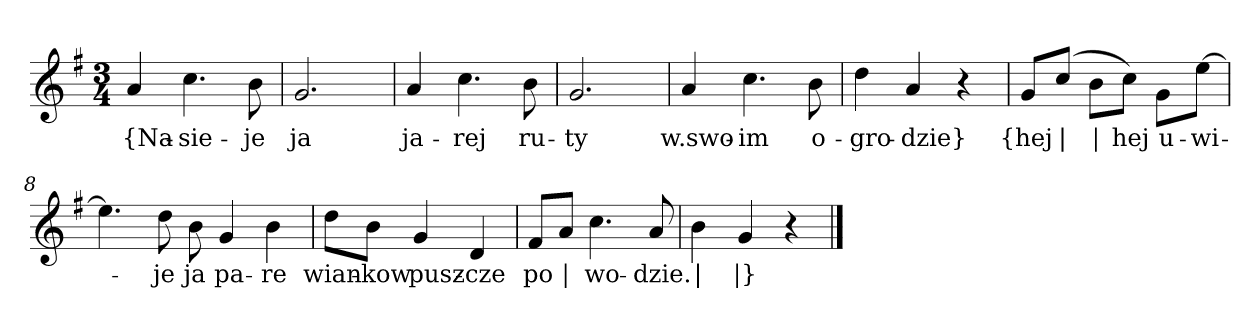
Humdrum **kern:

**kern	**text
*part1	*part1
*staff1	*staff1
*clefG2	*
*k[f#]	*
*G:	*
*M3/4	*
=	=
4a	{Na-
4.cc	-sie-
8b	-je
=2	=2
2.g	ja
=3	=3
4a	ja-
4.cc	-rej
8b	ru-
=4	=4
2.g	-ty
=5	=5
4a	w.swo-
4.cc	-im
8b	o-
=6	=6
4dd	-gro-
4a	-dzie}
4r	.
=7y	=7y
8g/L	{hej
(8cc/J	|
8b\L	|
8cc\J)	hej
8g\L	u-
[8ee\J	-wi-
=8	=8
4.ee]	.
8dd	-je
8b	ja
4g	pa-
4b	-re
=9	=9
8dd\L	wian-
8b\J	-kow
4g	pusz-
4d	-cze
=10	=10
8f#/L	po
8a/J	|
4.cc	wo-
8a	-dzie.
=11	=11
4b	|
4g	|}
4r	.
==	==
*-	*-
